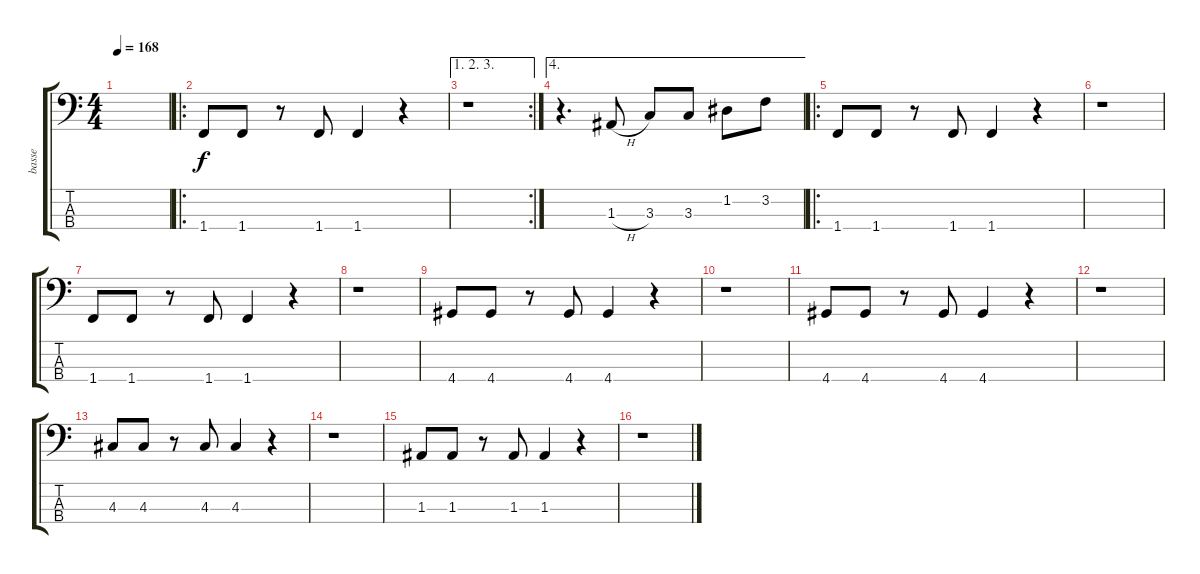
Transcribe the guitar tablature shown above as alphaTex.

\track ("basse" "basse") {instrument electricbassfinger}
\staff {score tabs}
\tuning (G2 D2 A1 E1) {hide}
\ts (4 4)
\tempo 168
\clef f4
\ks c
|
\ro
1.4.8 1.4.8 r.8 1.4.8 1.4.4 r.4 |
\ae (1 2 3)
\rc 2
r.1 |
\ae 4
r.4{d} 1.3{h}.8 3.3.8 3.3.8 1.2.8 3.2.8 |
\ro
1.4.8 1.4.8 r.8 1.4.8 1.4.4 r.4 |
r.1 |
1.4.8 1.4.8 r.8 1.4.8 1.4.4 r.4 |
r.1 |
4.4.8 4.4.8 r.8 4.4.8 4.4.4 r.4 |
r.1 |
4.4.8 4.4.8 r.8 4.4.8 4.4.4 r.4 |
r.1 |
4.3.8 4.3.8 r.8 4.3.8 4.3.4 r.4 |
r.1 |
1.3.8 1.3.8 r.8 1.3.8 1.3.4 r.4 |
r.1
